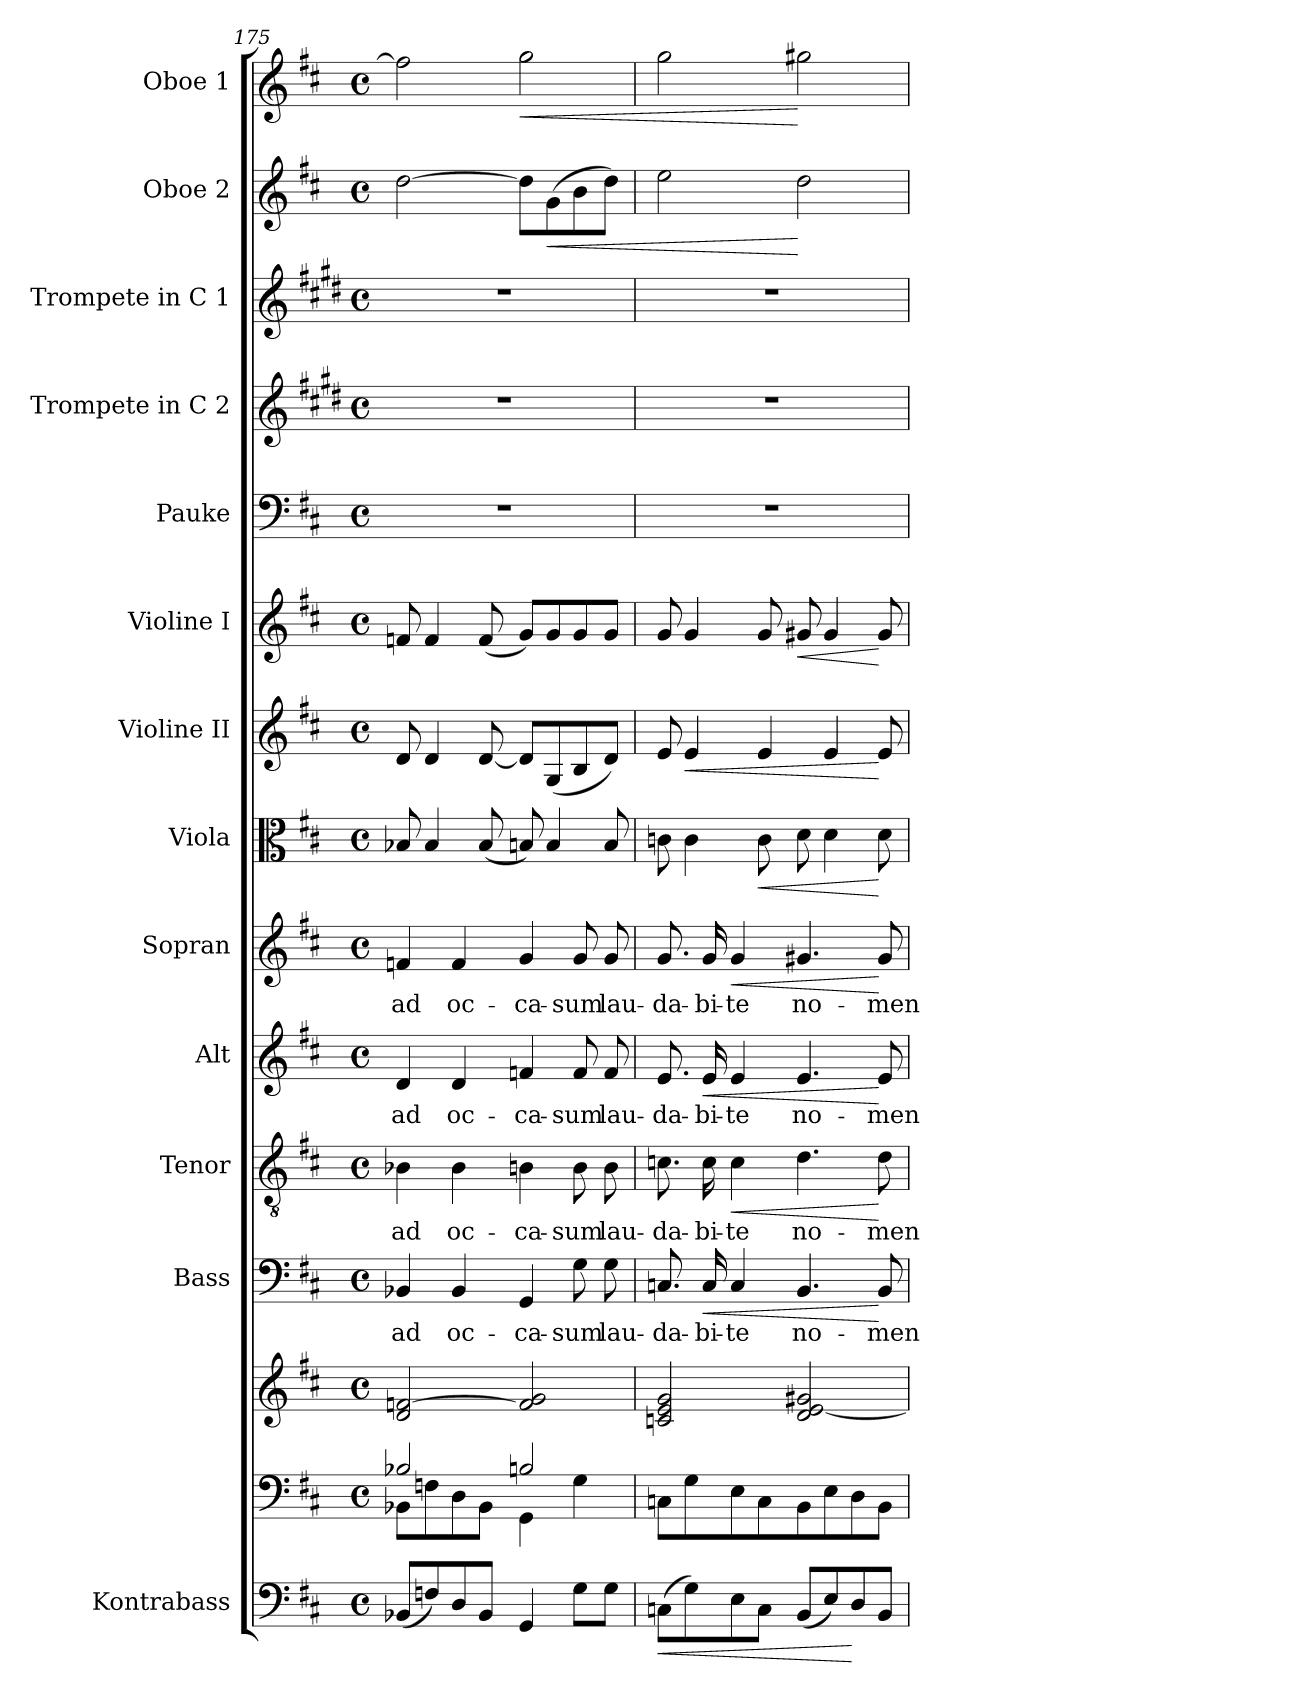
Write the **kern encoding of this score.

**kern	**dynam	**kern	**kern	**kern	**text	**dynam	**kern	**text	**dynam	**kern	**text	**dynam	**kern	**text	**dynam	**kern	**dynam	**kern	**dynam	**kern	**dynam	**kern	**kern	**kern	**kern	**dynam	**kern	**dynam
*part14	*part14	*part13	*part13	*part12	*part12	*part12	*part11	*part11	*part11	*part10	*part10	*part10	*part9	*part9	*part9	*part8	*part8	*part7	*part7	*part6	*part6	*part5	*part4	*part3	*part2	*part2	*part1	*part1
*staff15	*staff15	*staff14	*staff13	*staff12	*staff12	*staff12	*staff11	*staff11	*staff11	*staff10	*staff10	*staff10	*staff9	*staff9	*staff9	*staff8	*staff8	*staff7	*staff7	*staff6	*staff6	*staff5	*staff4	*staff3	*staff2	*staff2	*staff1	*staff1
*I"Kontrabass	*	*	*	*I"Bass	*	*	*I"Tenor	*	*	*I"Alt	*	*	*I"Sopran	*	*	*I"Viola	*	*I"Violine II	*	*I"Violine I	*	*I"Pauke	*I"Trompete in C 2	*I"Trompete in C 1	*I"Oboe 2	*	*I"Oboe 1	*
*I'Kb.	*	*	*	*I'B	*	*	*I'T	*	*	*I'A	*	*	*I'S	*	*	*I'Vla.	*	*I'Vl. II	*	*I'Vl. I	*	*I'Pk.	*	*	*I'Ob. 2	*	*I'Ob. 1	*
*clefF4	*	*clefF4	*clefG2	*clefF4	*	*	*clefGv2	*	*	*clefG2	*	*	*clefG2	*	*	*clefC3	*	*clefG2	*	*clefG2	*	*clefF4	*clefG2	*clefG2	*clefG2	*	*clefG2	*
*ITrd7c12	*	*	*	*	*	*	*	*	*	*	*	*	*	*	*	*	*	*	*	*	*	*	*ITrd1c2	*ITrd1c2	*	*	*	*
*k[f#c#]	*	*k[f#c#]	*k[f#c#]	*k[f#c#]	*	*	*k[f#c#]	*	*	*k[f#c#]	*	*	*k[f#c#]	*	*	*k[f#c#]	*	*k[f#c#]	*	*k[f#c#]	*	*k[f#c#]	*k[f#c#]	*k[f#c#]	*k[f#c#]	*	*k[f#c#]	*
*D:	*	*D:	*D:	*D:	*	*	*D:	*	*	*D:	*	*	*D:	*	*	*D:	*	*D:	*	*D:	*	*D:	*D:	*D:	*D:	*	*D:	*
*M4/4	*	*M4/4	*M4/4	*M4/4	*	*	*M4/4	*	*	*M4/4	*	*	*M4/4	*	*	*M4/4	*	*M4/4	*	*M4/4	*	*M4/4	*M4/4	*M4/4	*M4/4	*	*M4/4	*
*met(c)	*	*met(c)	*met(c)	*met(c)	*	*	*met(c)	*	*	*met(c)	*	*	*met(c)	*	*	*met(c)	*	*met(c)	*	*met(c)	*	*met(c)	*met(c)	*met(c)	*met(c)	*	*met(c)	*
=175	=175	=175	=175	=175	=175	=175	=175	=175	=175	=175	=175	=175	=175	=175	=175	=175	=175	=175	=175	=175	=175	=175	=175	=175	=175	=175	=175	=175
*	*	*^	*	*	*	*	*	*	*	*	*	*	*	*	*	*	*	*	*	*	*	*	*	*	*	*	*	*
!	!	!	!	!	!	!LO:LY:b	!	!	!LO:LY:b	!	!	!LO:LY:b	!	!	!LO:LY:b	!	!	!	!	!	!	!	!	!	!	!	!	!	!
(<8BBB-X/L	.	2B-X/	8BB-X\L	2d/ [2fn/	4BB-X/	ad	.	4B-X\	ad	.	4d/	ad	.	4fn/	ad	.	8B-X/	.	8d/	.	8fn/	.	1r	1r	1r	[2dd\	.	2ffn\]	.
8FFn/)	.	.	8Fn\	.	.	.	.	.	.	.	.	.	.	.	.	.	4B-/	.	4d/	.	4f/	.	.	.	.	.	.	.	.
!	!	!	!	!	!	!LO:LY:b	!	!	!LO:LY:b	!	!	!LO:LY:b	!	!	!LO:LY:b	!	!	!	!	!	!	!	!	!	!	!	!	!	!
8DD/	.	.	8D\	.	4BB-/	oc-	.	4B-\	oc-	.	4d/	oc-	.	4f/	oc-	.	.	.	.	.	.	.	.	.	.	.	.	.	.
8BBB-/J	.	.	8BB-\J	.	.	.	.	.	.	.	.	.	.	.	.	.	(<8B-/	.	[8d/	.	(<8f/	.	.	.	.	.	.	.	.
!	!	!	!	!	!	!LO:LY:b	!	!	!LO:LY:b	!	!	!LO:LY:b	!	!	!LO:LY:b	!	!	!	!	!	!	!	!	!	!	!	!	!	!LO:HP:b
4GGG/	.	2Bn/	4GG\	2f/] 2g/	4GG/	-ca-	.	4Bn\	-ca-	.	4fn/	-ca-	.	4g/	-ca-	.	8Bn/)	.	8d/L]	.	8g/L)	.	.	.	.	8dd\L]	.	2gg\	<
!	!	!	!	!	!	!	!	!	!	!	!	!	!	!	!	!	!	!	!	!	!	!	!	!	!	!	!LO:HP:b	!	!
.	.	.	.	.	.	.	.	.	.	.	.	.	.	.	.	.	4B/	.	(<8G/	.	8g/	.	.	.	.	(>8g\	<	.	.
!	!	!	!	!	!	!LO:LY:b	!	!	!LO:LY:b	!	!	!LO:LY:b	!	!	!LO:LY:b	!	!	!	!	!	!	!	!	!	!	!	!	!	!
8GG\L	.	.	4G\	.	8G\	-sum	.	8B\	-sum	.	8f/	-sum	.	8g/	-sum	.	.	.	8B/	.	8g/	.	.	.	.	8b\	.	.	.
!	!	!	!	!	!	!LO:LY:b	!	!	!LO:LY:b	!	!	!LO:LY:b	!	!	!LO:LY:b	!	!	!	!	!	!	!	!	!	!	!	!	!	!
8GG\J	.	.	.	.	8G\	lau-	.	8B\	lau-	.	8f/	lau-	.	8g/	lau-	.	8B/	.	8d/J)	.	8g/J	.	.	.	.	8dd\J)	.	.	.
*	*	*v	*v	*	*	*	*	*	*	*	*	*	*	*	*	*	*	*	*	*	*	*	*	*	*	*	*	*	*
=176	=176	=176	=176	=176	=176	=176	=176	=176	=176	=176	=176	=176	=176	=176	=176	=176	=176	=176	=176	=176	=176	=176	=176	=176	=176	=176	=176	=176
!	!LO:HP:b	!	!	!	!LO:LY:b	!	!	!LO:LY:b	!	!	!LO:LY:b	!	!	!LO:LY:b	!	!	!	!	!	!	!	!	!	!	!	!	!	!
(>8CCn\L	<	8Cn\L	2cn/ 2e/ 2g/	8.Cn/	-da-	.	8.cn\	-da-	.	8.e/	-da-	.	8.g/	-da-	.	8cn\	.	8e/	.	8g/	.	1r	1r	1r	2ee\	.	2gg\	.
!	!	!	!	!	!	!	!	!	!	!	!	!	!	!	!	!	!	!	!LO:HP:b	!	!	!	!	!	!	!	!	!
8GG\)	.	8G\	.	.	.	.	.	.	.	.	.	.	.	.	.	4c\	.	4e/	<	4g/	.	.	.	.	.	.	.	.
!	!	!	!	!	!LO:LY:b	!LO:HP:b	!	!LO:LY:b	!	!	!LO:LY:b	!LO:HP:b	!	!LO:LY:b	!	!	!	!	!	!	!	!	!	!	!	!	!	!
.	.	.	.	16C/	-bi-	<	16c\	-bi-	.	16e/	-bi-	<	16g/	-bi-	.	.	.	.	.	.	.	.	.	.	.	.	.	.
!	!	!	!	!	!LO:LY:b	!	!	!LO:LY:b	!LO:HP:b	!	!LO:LY:b	!	!	!LO:LY:b	!LO:HP:b	!	!	!	!	!	!	!	!	!	!	!	!	!
8EE\	.	8E\	.	4C/	-te	.	4c\	-te	<	4e/	-te	.	4g/	-te	<	.	.	.	.	.	.	.	.	.	.	.	.	.
!	!	!	!	!	!	!	!	!	!	!	!	!	!	!	!	!	!LO:HP:b	!	!	!	!	!	!	!	!	!	!	!
8CC\J	.	8C\	.	.	.	.	.	.	.	.	.	.	.	.	.	8c\	<	4e/	.	8g/	.	.	.	.	.	.	.	.
!	!	!	!	!	!LO:LY:b	!	!	!LO:LY:b	!	!	!LO:LY:b	!	!	!LO:LY:b	!	!	!	!	!	!	!LO:HP:b	!	!	!	!	!	!	!
(<8BBB/L	.	8BB\	2d/ [2e/ 2g#X/	4.BB/	no-	.	4.d\	no-	.	4.e/	no-	.	4.g#X/	no-	.	8d\	.	.	.	8g#X/	<	.	.	.	2dd\	[	2gg#X\	[
8EE/)	.	8E\	.	.	.	.	.	.	.	.	.	.	.	.	.	4d\	.	4e/	.	4g#/	.	.	.	.	.	.	.	.
8DD/	[	8D\	.	.	.	.	.	.	.	.	.	.	.	.	.	.	.	.	.	.	.	.	.	.	.	.	.	.
!	!	!	!	!	!LO:LY:b	!	!	!LO:LY:b	!	!	!LO:LY:b	!	!	!LO:LY:b	!	!	!	!	!	!	!	!	!	!	!	!	!	!
8BBB/J	.	8BB\J	.	8BB/	-men	[	8d\	-men	[	8e/	-men	[	8g#/	-men	[	8d\	[	8e/	[	8g#/	[	.	.	.	.	.	.	.
=	=	=	=	=	=	=	=	=	=	=	=	=	=	=	=	=	=	=	=	=	=	=	=	=	=	=	=	=
*-	*-	*-	*-	*-	*-	*-	*-	*-	*-	*-	*-	*-	*-	*-	*-	*-	*-	*-	*-	*-	*-	*-	*-	*-	*-	*-	*-	*-
